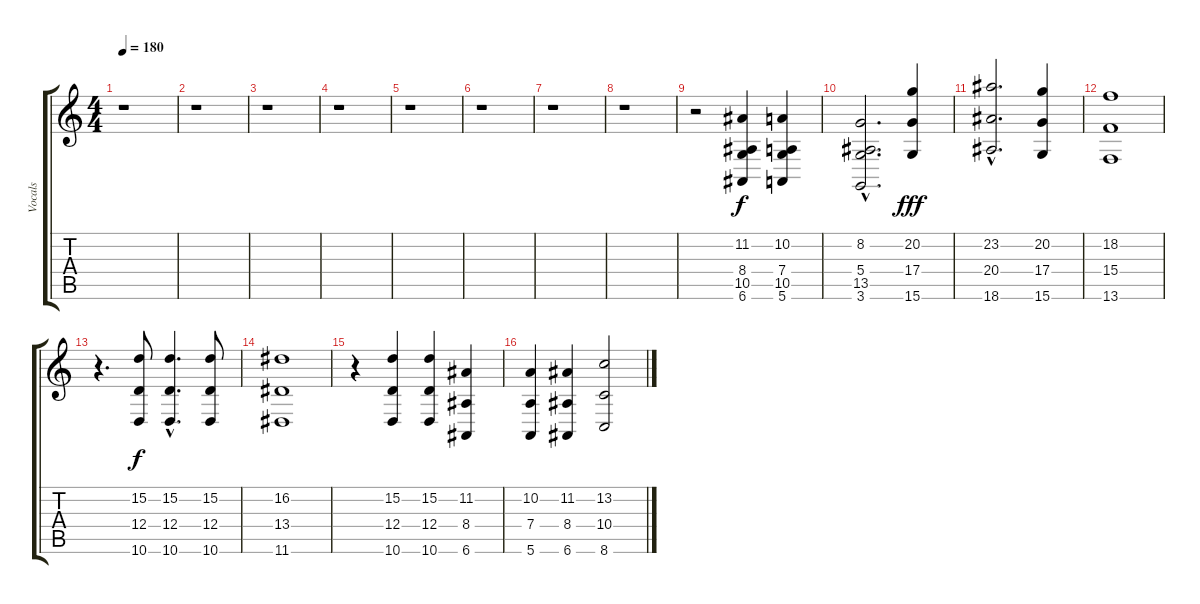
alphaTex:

\track ("Vocals" "Vocals") {instrument lead6voice}
\staff {score tabs}
\tuning (E4 B3 G3 D3 A2 E2) {hide}
\ts (4 4)
\tempo 180
\clef g2
\ks c
r.1{dy f} |
r.1 |
r.1 |
r.1 |
r.1 |
r.1 |
r.1 |
r.1 |
r.2 (11.2 8.4 10.5 6.6).4 (10.2 7.4 10.5 5.6).4 |
(8.2{hac} 5.4{hac} 13.5{hac} 3.6{hac}).2{d} (20.2 17.4 15.6).4{dy fff} |
(23.2{hac} 20.4{hac} 18.6{hac}).2{d} (20.2 17.4 15.6).4 |
(18.2 15.4 13.6).1 |
r.4{d} (15.2 12.4 10.6).8{dy f} (15.2{hac} 12.4{hac} 10.6{hac}).4{d} (15.2 12.4 10.6).8 |
(16.2 13.4 11.6).1 |
r.4 (15.2 12.4 10.6).4 (15.2 12.4 10.6).4 (11.2 8.4 6.6).4 |
(10.2 7.4 5.6).4 (11.2 8.4 6.6).4 (13.2 10.4 8.6).2
